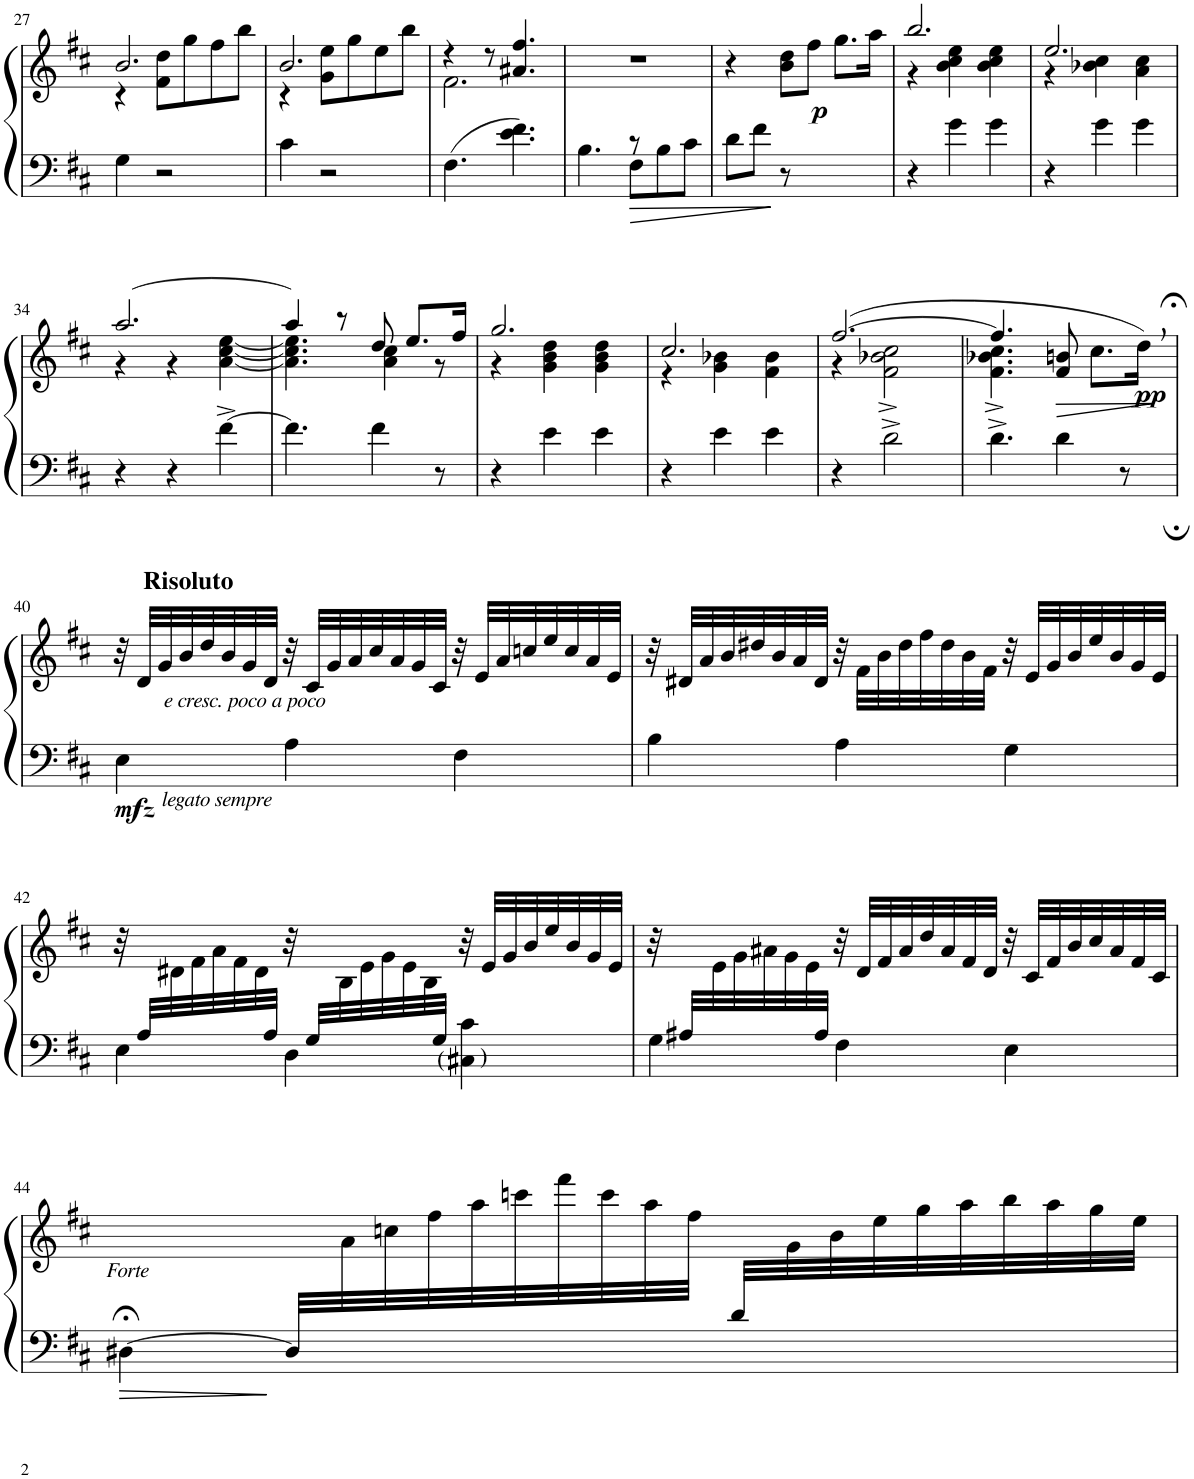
**kern	**kern	**dynam
*part1	*part1	*part1
*staff2	*staff1	*staff1/2
*I"Piano	*	*
*I'Pno.	*	*
!!LO:PB:g=z
*clefF4	*clefG2	*
*k[f#c#]	*k[f#c#]	*
*M3/4	*M3/4	*
=27	=27	=27
*	*^	*
4G\	2.b/	4r	.
2r	.	8f#\ 8dd\L	.
.	.	8gg\	.
.	.	8ff#\	.
.	.	8bb\J	.
=28	=28	=28	=28
4c#\	2.b/	4r	.
2r	.	8g\ 8ee\L	.
.	.	8gg\	.
.	.	8ee\	.
.	.	8bb\J	.
=29	=29	=29	=29
4.F#\	4r	2.f#\	.
.	8r	.	.
4.e\ 4.f#\	4.a#X/ 4.ff#/	.	.
*	*v	*v	*
=30	=30	=30
*^	*	*
4.B\	4.ryy	2.r	.
8r	8F#\L	.	.
8ryy	8B\	.	.
8ryy	8c#\J	.	.
*v	*v	*	*
=31	=31	=31
8d\L	4r	.
8f#\J	.	.
8r	8b\ 8dd\L	.
!	!	!LO:DY:b
8ryy	8ff#\J	p
4ryy	8.gg\L	.
.	16aa\Jk	.
=32	=32	=32
*	*^	*
4r	2.bb/	4r	.
4g\	.	4b\ 4cc#\ 4ee\	.
4g\	.	4b\ 4cc#\ 4ee\	.
=33	=33	=33	=33
4r	2.ee/	4r	.
4g\	.	4b-X\ 4cc#\	.
4g\	.	4a\ 4cc#\	.
!!LO:LB:g=z	!!
=34	=34	=34	=34
4r	[2.aa/	4r	.
4r	.	4r	.
[4f#^\	.	[4a\ [4cc#\ [4ee\	.
=35	=35	=35	=35
4.f#\]	4aa/]	4.a\] 4.cc#\] 4.ee\]	.
.	8r	.	.
4f#\	8dd/	4a\ 4cc#\	.
.	8.ee/L	.	.
8r	.	8r	.
.	16ff#/Jk	.	.
=36	=36	=36	=36
4r	2.gg/	4r	.
4e\	.	4g\ 4b\ 4dd\	.
4e\	.	4g\ 4b\ 4dd\	.
=37	=37	=37	=37
4r	2.cc#/	4r	.
4e\	.	4g\ 4b-X\	.
4e\	.	4f#\ 4b-\	.
=38	=38	=38	=38
4r	([2.ff#/	4r	.
2d^\	.	2f#\^ 2b-X\^ 2cc#\^	.
=39	=39	=39	=39
4.d^\	4.ff#/]	4.f#\^ 4.b-X\^ 4.cc#\^	.
!	!	!	!LO:HP:b
4d\	8f#/ 8bn/	4ryy	>
.	8.cc#\L	.	.
8r;	.	8ryy	.
!	!	!	!LO:DY:b
.	16dd;<,\Jk)	.	pp
*	*v	*v	*
.	.	]
!!LO:LB:g=z
=40	=40	=40
!	!LO:TX:a:B:t=Risoluto	!
!LO:TX:b:i:t=legato sempre	!	!
!	!	!LO:DY:b=2
4E\	32r	other-dynamics
.	32d/LLL	.
!	!LO:TX:b:i:t=e cresc. poco a poco	!
.	32g/	.
.	32b/	.
.	32dd/	.
.	32b/	.
.	32g/	.
.	32d/JJJ	.
4A\	32r	.
.	32c#/LLL	.
.	32g/	.
.	32a/	.
.	32cc#/	.
.	32a/	.
.	32g/	.
.	32c#/JJJ	.
4F#\	32r	.
.	32e/LLL	.
.	32a/	.
.	32ccn/	.
.	32ee/	.
.	32cc/	.
.	32a/	.
.	32e/JJJ	.
=41	=41	=41
4B\	32r	.
.	32d#X/LLL	.
.	32a/	.
.	32b/	.
.	32dd#X/	.
.	32b/	.
.	32a/	.
.	32d#/JJJ	.
4A\	32r	.
.	32f#\LLL	.
.	32b\	.
.	32dd#\	.
.	32ff#\	.
.	32dd#\	.
.	32b\	.
.	32f#\JJJ	.
4G\	32r	.
.	32e/LLL	.
.	32g/	.
.	32b/	.
.	32ee/	.
.	32b/	.
.	32g/	.
.	32e/JJJ	.
!!LO:LB:g=z
=42	=42	=42
*^	*	*
32ryy	4E\	32r	.
32A/LLL	.	32ryy	.
32ryy	.	32d#X\	.
.	.	32f#\	.
.	.	32a\	.
.	.	32f#\	.
.	.	32d#\	.
32A/JJJ	.	32ryy	.
32ryy	4D\	32r	.
32G/LLL	.	32ryy	.
32ryy	.	32B\	.
.	.	32e\	.
.	.	32g\	.
.	.	32e\	.
.	.	32B\	.
32G/JJJ	.	32ryy	.
4ryy	4C#X\ 4c#\	32r	.
.	.	32e/LLL	.
.	.	32g/	.
.	.	32b/	.
.	.	32ee/	.
.	.	32b/	.
.	.	32g/	.
.	.	32e/JJJ	.
=43	=43	=43	=43
32ryy	4G\	32r	.
32A#X/LLL	.	32ryy	.
32ryy	.	32e\	.
.	.	32g\	.
.	.	32a#X\	.
.	.	32g\	.
.	.	32e\	.
32A#/JJJ	.	32ryy	.
2ryy	4F#\	32r	.
.	.	32d/LLL	.
.	.	32f#/	.
.	.	32a#/	.
.	.	32dd/	.
.	.	32a#/	.
.	.	32f#/	.
.	.	32d/JJJ	.
.	4E\	32r	.
.	.	32c#/LLL	.
.	.	32f#/	.
.	.	32b/	.
.	.	32cc#/	.
.	.	32a#/	.
.	.	32f#/	.
.	.	32c#/JJJ	.
*v	*v	*	*
!!LO:LB:g=z
=44	=44	=44
*	*^	*
!LO:TX:a:i:t=Forte	!	!	!
[4D#X;<\	4ryy	40%11ryy	.
40D#/LLL]	4ryy	.	.
20%3.ryy	.	40a\	.
.	.	40ccn\	.
.	.	40ff#\	.
.	.	40aa\	.
.	.	40cccn\	.
.	.	40fff#\	.
.	.	40ccc\	.
.	.	40aa\	.
.	.	40ff#\JJJ	.
*Xbrackettup	*	*	*
40d/LLL	4ryy	40ryy	.
20%3.ryy	.	40g\	.
.	.	40b\	.
.	.	40ee\	.
.	.	40gg\	.
.	.	40aa\	.
.	.	40bb\	.
.	.	40aa\	.
.	.	40gg\	.
.	.	40ee\JJJ	.
*	*v	*v	*
=	=	=
*-	*-	*-
